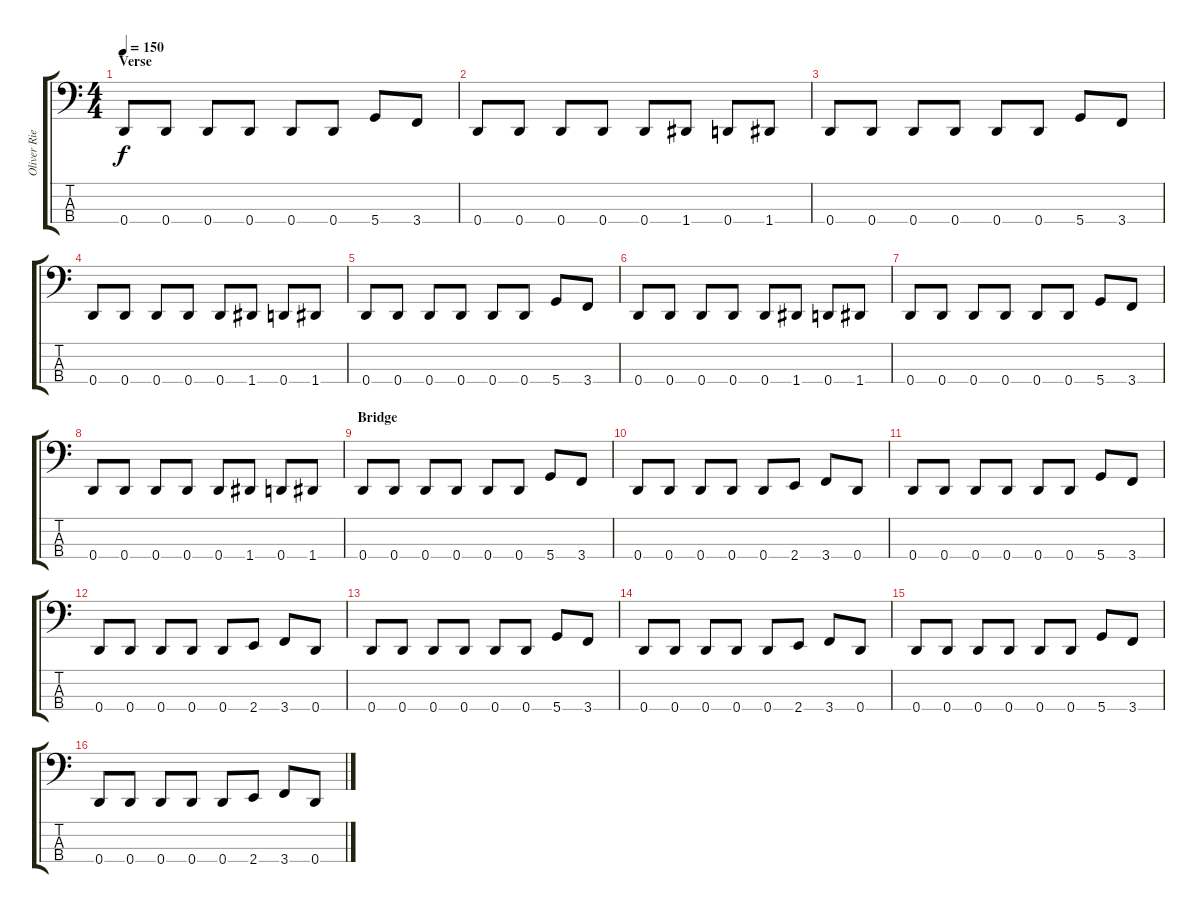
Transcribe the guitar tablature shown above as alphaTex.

\track ("Oliver Riedel" "Oliver Rie") {instrument electricbasspick}
\staff {score tabs}
\tuning (G2 D2 A1 D1) {hide}
\ts (4 4)
\section ("" "Verse")
\tempo 150
\clef f4
\ks c
0.4.8{dy f} 0.4.8 0.4.8 0.4.8 0.4.8 0.4.8 5.4.8 3.4.8 |
0.4.8 0.4.8 0.4.8 0.4.8 0.4.8 1.4.8 0.4.8 1.4.8 |
0.4.8 0.4.8 0.4.8 0.4.8 0.4.8 0.4.8 5.4.8 3.4.8 |
0.4.8 0.4.8 0.4.8 0.4.8 0.4.8 1.4.8 0.4.8 1.4.8 |
0.4.8 0.4.8 0.4.8 0.4.8 0.4.8 0.4.8 5.4.8 3.4.8 |
0.4.8 0.4.8 0.4.8 0.4.8 0.4.8 1.4.8 0.4.8 1.4.8 |
0.4.8 0.4.8 0.4.8 0.4.8 0.4.8 0.4.8 5.4.8 3.4.8 |
0.4.8 0.4.8 0.4.8 0.4.8 0.4.8 1.4.8 0.4.8 1.4.8 |
\section ("" "Bridge")
0.4.8 0.4.8 0.4.8 0.4.8 0.4.8 0.4.8 5.4.8 3.4.8 |
0.4.8 0.4.8 0.4.8 0.4.8 0.4.8 2.4.8 3.4.8 0.4.8 |
0.4.8 0.4.8 0.4.8 0.4.8 0.4.8 0.4.8 5.4.8 3.4.8 |
0.4.8 0.4.8 0.4.8 0.4.8 0.4.8 2.4.8 3.4.8 0.4.8 |
0.4.8 0.4.8 0.4.8 0.4.8 0.4.8 0.4.8 5.4.8 3.4.8 |
0.4.8 0.4.8 0.4.8 0.4.8 0.4.8 2.4.8 3.4.8 0.4.8 |
0.4.8 0.4.8 0.4.8 0.4.8 0.4.8 0.4.8 5.4.8 3.4.8 |
0.4.8 0.4.8 0.4.8 0.4.8 0.4.8 2.4.8 3.4.8 0.4.8
